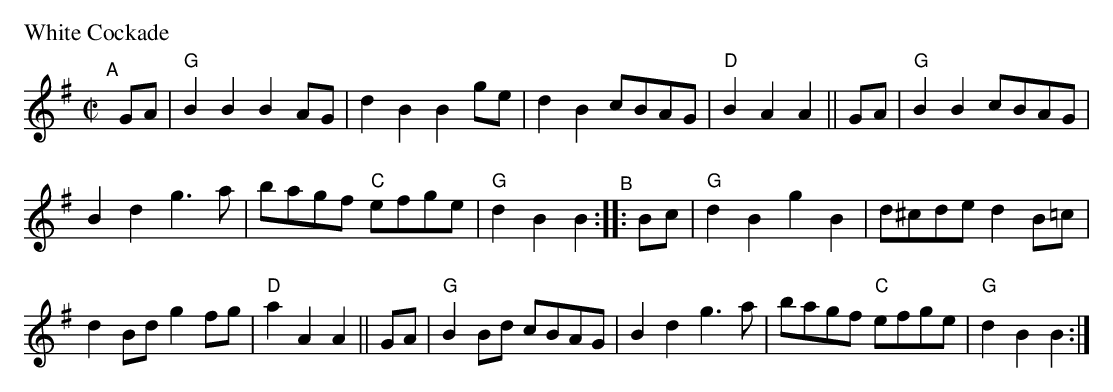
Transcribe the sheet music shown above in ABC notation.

X:1
P: White Cockade
M: C|
L: 1/8
K: G
"^A"[|]\
GA | "G"B2B2 B2AG | d2B2 B2ge | d2B2 cBAG | "D"B2A2 A2 || GA | "G"B2B2 cBAG |
B2d2 g3a | bagf "C"efge | "G"d2B2 B2 "^B":: Bc | "G"d2B2 g2B2 | d^cde d2B=c |
d2Bd g2fg | "D"a2A2 A2 || GA | "G"B2Bd cBAG | B2d2 g3a | bagf "C"efge | "G"d2B2 B2 :|
